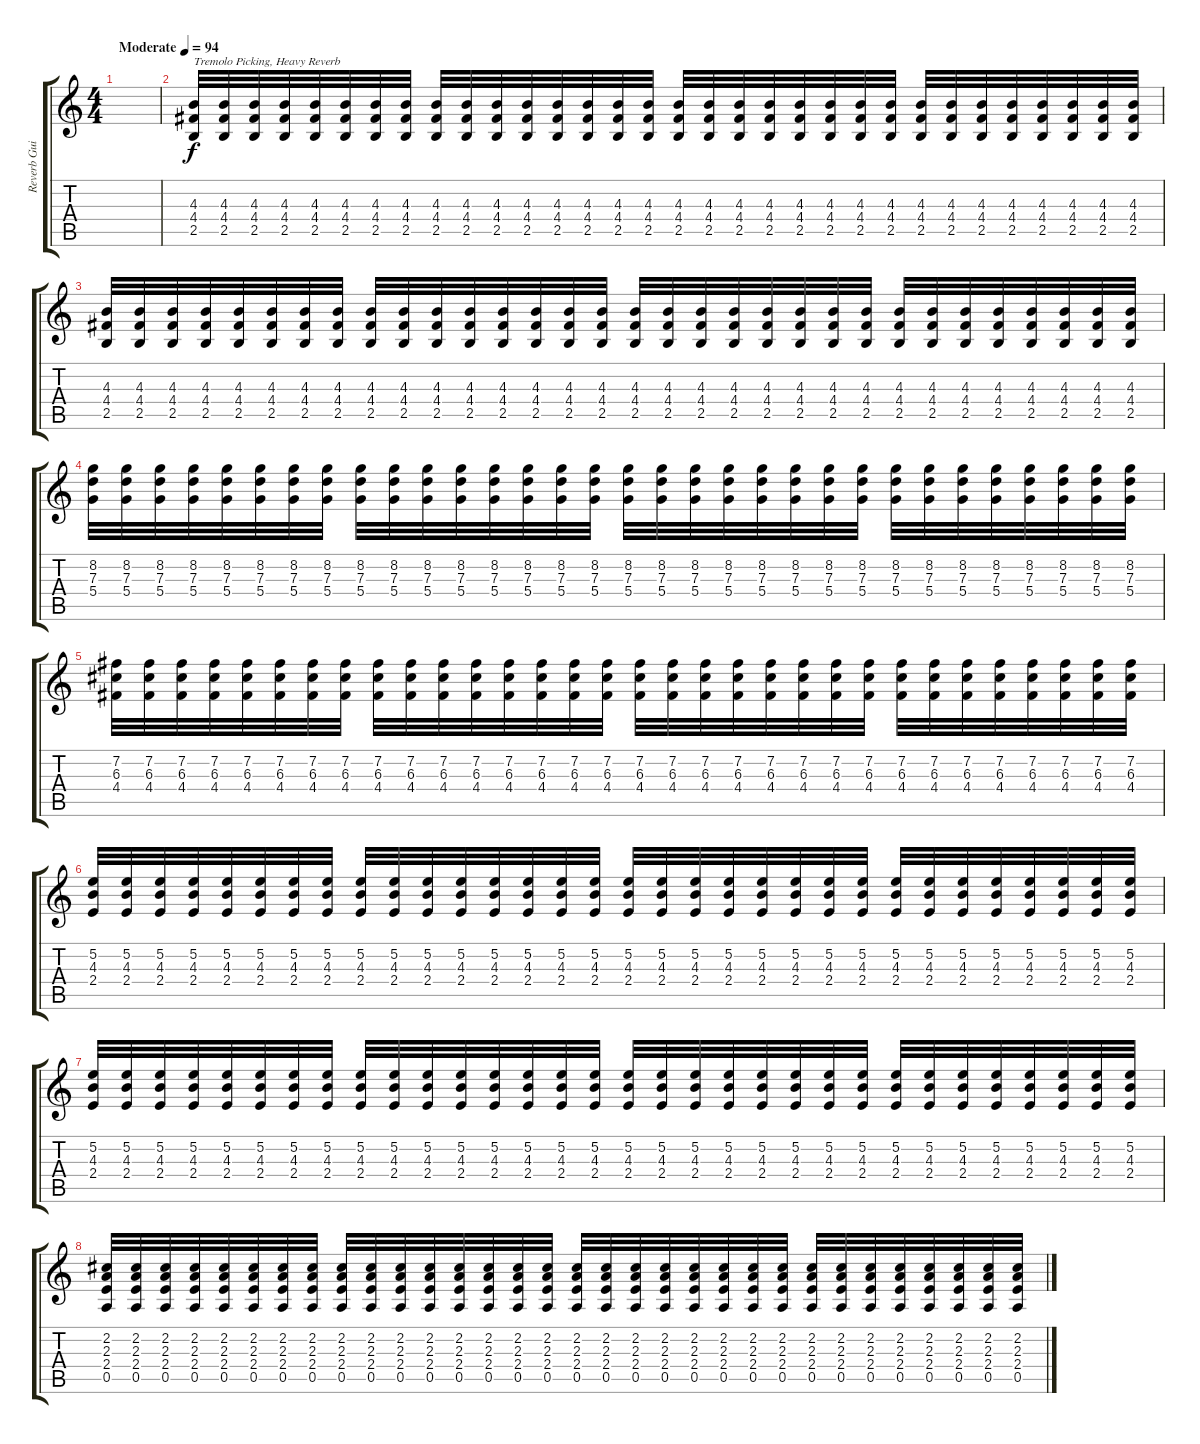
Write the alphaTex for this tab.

\track ("Reverb Guitar Intro" "Reverb Gui") {instrument electricguitarclean}
\staff {score tabs}
\tuning (E4 B3 G3 D3 A2 E2) {hide}
\ts (4 4)
\tempo (94 "Moderate")
\clef g2
\ks c
|
(4.3 4.4 2.5).32{txt "Tremolo Picking, Heavy Reverb"} (4.3 4.4 2.5).32 (4.3 4.4 2.5).32 (4.3 4.4 2.5).32 (4.3 4.4 2.5).32 (4.3 4.4 2.5).32 (4.3 4.4 2.5).32 (4.3 4.4 2.5).32 (4.3 4.4 2.5).32 (4.3 4.4 2.5).32 (4.3 4.4 2.5).32 (4.3 4.4 2.5).32 (4.3 4.4 2.5).32 (4.3 4.4 2.5).32 (4.3 4.4 2.5).32 (4.3 4.4 2.5).32 (4.3 4.4 2.5).32 (4.3 4.4 2.5).32 (4.3 4.4 2.5).32 (4.3 4.4 2.5).32 (4.3 4.4 2.5).32 (4.3 4.4 2.5).32 (4.3 4.4 2.5).32 (4.3 4.4 2.5).32 (4.3 4.4 2.5).32 (4.3 4.4 2.5).32 (4.3 4.4 2.5).32 (4.3 4.4 2.5).32 (4.3 4.4 2.5).32 (4.3 4.4 2.5).32 (4.3 4.4 2.5).32 (4.3 4.4 2.5).32 |
(4.3 4.4 2.5).32 (4.3 4.4 2.5).32 (4.3 4.4 2.5).32 (4.3 4.4 2.5).32 (4.3 4.4 2.5).32 (4.3 4.4 2.5).32 (4.3 4.4 2.5).32 (4.3 4.4 2.5).32 (4.3 4.4 2.5).32 (4.3 4.4 2.5).32 (4.3 4.4 2.5).32 (4.3 4.4 2.5).32 (4.3 4.4 2.5).32 (4.3 4.4 2.5).32 (4.3 4.4 2.5).32 (4.3 4.4 2.5).32 (4.3 4.4 2.5).32 (4.3 4.4 2.5).32 (4.3 4.4 2.5).32 (4.3 4.4 2.5).32 (4.3 4.4 2.5).32 (4.3 4.4 2.5).32 (4.3 4.4 2.5).32 (4.3 4.4 2.5).32 (4.3 4.4 2.5).32 (4.3 4.4 2.5).32 (4.3 4.4 2.5).32 (4.3 4.4 2.5).32 (4.3 4.4 2.5).32 (4.3 4.4 2.5).32 (4.3 4.4 2.5).32 (4.3 4.4 2.5).32 |
(8.2 7.3 5.4).32 (8.2 7.3 5.4).32 (8.2 7.3 5.4).32 (8.2 7.3 5.4).32 (8.2 7.3 5.4).32 (8.2 7.3 5.4).32 (8.2 7.3 5.4).32 (8.2 7.3 5.4).32 (8.2 7.3 5.4).32 (8.2 7.3 5.4).32 (8.2 7.3 5.4).32 (8.2 7.3 5.4).32 (8.2 7.3 5.4).32 (8.2 7.3 5.4).32 (8.2 7.3 5.4).32 (8.2 7.3 5.4).32 (8.2 7.3 5.4).32 (8.2 7.3 5.4).32 (8.2 7.3 5.4).32 (8.2 7.3 5.4).32 (8.2 7.3 5.4).32 (8.2 7.3 5.4).32 (8.2 7.3 5.4).32 (8.2 7.3 5.4).32 (8.2 7.3 5.4).32 (8.2 7.3 5.4).32 (8.2 7.3 5.4).32 (8.2 7.3 5.4).32 (8.2 7.3 5.4).32 (8.2 7.3 5.4).32 (8.2 7.3 5.4).32 (8.2 7.3 5.4).32 |
(7.2 6.3 4.4).32 (7.2 6.3 4.4).32 (7.2 6.3 4.4).32 (7.2 6.3 4.4).32 (7.2 6.3 4.4).32 (7.2 6.3 4.4).32 (7.2 6.3 4.4).32 (7.2 6.3 4.4).32 (7.2 6.3 4.4).32 (7.2 6.3 4.4).32 (7.2 6.3 4.4).32 (7.2 6.3 4.4).32 (7.2 6.3 4.4).32 (7.2 6.3 4.4).32 (7.2 6.3 4.4).32 (7.2 6.3 4.4).32 (7.2 6.3 4.4).32 (7.2 6.3 4.4).32 (7.2 6.3 4.4).32 (7.2 6.3 4.4).32 (7.2 6.3 4.4).32 (7.2 6.3 4.4).32 (7.2 6.3 4.4).32 (7.2 6.3 4.4).32 (7.2 6.3 4.4).32 (7.2 6.3 4.4).32 (7.2 6.3 4.4).32 (7.2 6.3 4.4).32 (7.2 6.3 4.4).32 (7.2 6.3 4.4).32 (7.2 6.3 4.4).32 (7.2 6.3 4.4).32 |
(5.2 4.3 2.4).32 (5.2 4.3 2.4).32 (5.2 4.3 2.4).32 (5.2 4.3 2.4).32 (5.2 4.3 2.4).32 (5.2 4.3 2.4).32 (5.2 4.3 2.4).32 (5.2 4.3 2.4).32 (5.2 4.3 2.4).32 (5.2 4.3 2.4).32 (5.2 4.3 2.4).32 (5.2 4.3 2.4).32 (5.2 4.3 2.4).32 (5.2 4.3 2.4).32 (5.2 4.3 2.4).32 (5.2 4.3 2.4).32 (5.2 4.3 2.4).32 (5.2 4.3 2.4).32 (5.2 4.3 2.4).32 (5.2 4.3 2.4).32 (5.2 4.3 2.4).32 (5.2 4.3 2.4).32 (5.2 4.3 2.4).32 (5.2 4.3 2.4).32 (5.2 4.3 2.4).32 (5.2 4.3 2.4).32 (5.2 4.3 2.4).32 (5.2 4.3 2.4).32 (5.2 4.3 2.4).32 (5.2 4.3 2.4).32 (5.2 4.3 2.4).32 (5.2 4.3 2.4).32 |
(5.2 4.3 2.4).32 (5.2 4.3 2.4).32 (5.2 4.3 2.4).32 (5.2 4.3 2.4).32 (5.2 4.3 2.4).32 (5.2 4.3 2.4).32 (5.2 4.3 2.4).32 (5.2 4.3 2.4).32 (5.2 4.3 2.4).32 (5.2 4.3 2.4).32 (5.2 4.3 2.4).32 (5.2 4.3 2.4).32 (5.2 4.3 2.4).32 (5.2 4.3 2.4).32 (5.2 4.3 2.4).32 (5.2 4.3 2.4).32 (5.2 4.3 2.4).32 (5.2 4.3 2.4).32 (5.2 4.3 2.4).32 (5.2 4.3 2.4).32 (5.2 4.3 2.4).32 (5.2 4.3 2.4).32 (5.2 4.3 2.4).32 (5.2 4.3 2.4).32 (5.2 4.3 2.4).32 (5.2 4.3 2.4).32 (5.2 4.3 2.4).32 (5.2 4.3 2.4).32 (5.2 4.3 2.4).32 (5.2 4.3 2.4).32 (5.2 4.3 2.4).32 (5.2 4.3 2.4).32 |
(2.2 2.3 2.4 0.5).32 (2.2 2.3 2.4 0.5).32 (2.2 2.3 2.4 0.5).32 (2.2 2.3 2.4 0.5).32 (2.2 2.3 2.4 0.5).32 (2.2 2.3 2.4 0.5).32 (2.2 2.3 2.4 0.5).32 (2.2 2.3 2.4 0.5).32 (2.2 2.3 2.4 0.5).32 (2.2 2.3 2.4 0.5).32 (2.2 2.3 2.4 0.5).32 (2.2 2.3 2.4 0.5).32 (2.2 2.3 2.4 0.5).32 (2.2 2.3 2.4 0.5).32 (2.2 2.3 2.4 0.5).32 (2.2 2.3 2.4 0.5).32 (2.2 2.3 2.4 0.5).32 (2.2 2.3 2.4 0.5).32 (2.2 2.3 2.4 0.5).32 (2.2 2.3 2.4 0.5).32 (2.2 2.3 2.4 0.5).32 (2.2 2.3 2.4 0.5).32 (2.2 2.3 2.4 0.5).32 (2.2 2.3 2.4 0.5).32 (2.2 2.3 2.4 0.5).32 (2.2 2.3 2.4 0.5).32 (2.2 2.3 2.4 0.5).32 (2.2 2.3 2.4 0.5).32 (2.2 2.3 2.4 0.5).32 (2.2 2.3 2.4 0.5).32 (2.2 2.3 2.4 0.5).32 (2.2 2.3 2.4 0.5).32
